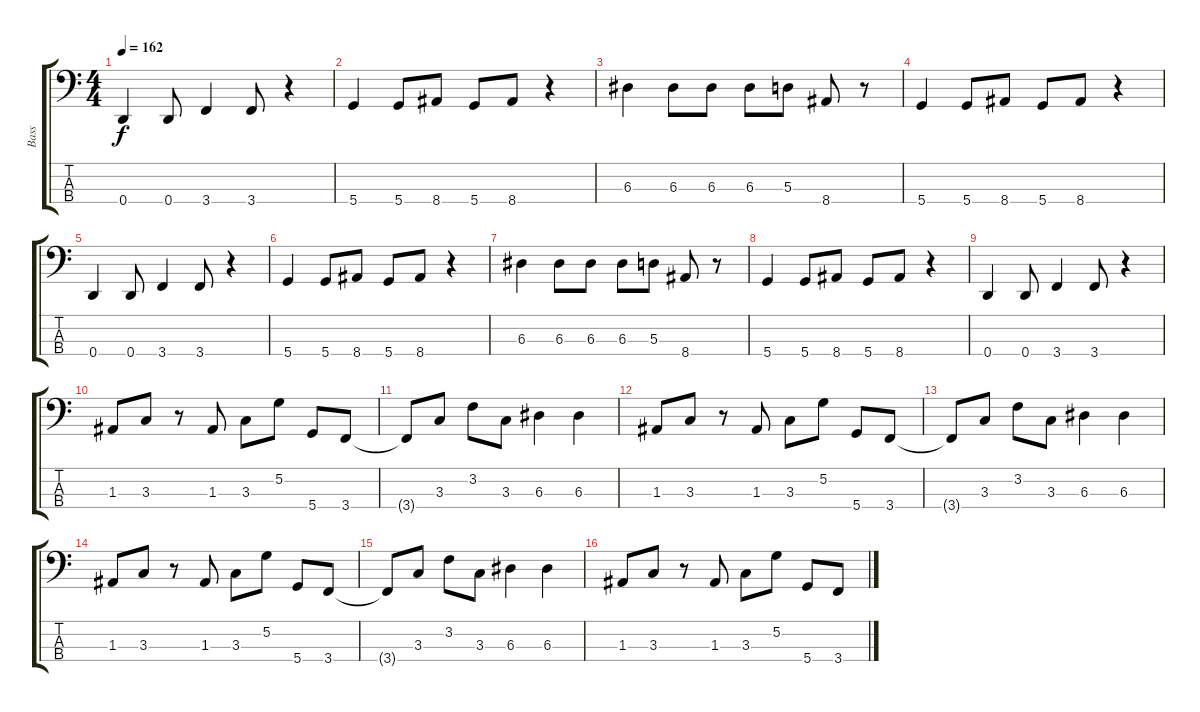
\track ("Bass" "Bass") {instrument electricbassfinger}
\staff {score tabs}
\tuning (G2 D2 A1 D1) {hide}
\ts (4 4)
\tempo 162
\clef f4
\ks c
0.4.4{dy f} 0.4.8 3.4.4 3.4.8 r.4 |
5.4.4 5.4.8 8.4.8 5.4.8 8.4.8 r.4 |
6.3.4 6.3.8 6.3.8 6.3.8 5.3.8 8.4.8 r.8 |
5.4.4 5.4.8 8.4.8 5.4.8 8.4.8 r.4 |
0.4.4 0.4.8 3.4.4 3.4.8 r.4 |
5.4.4 5.4.8 8.4.8 5.4.8 8.4.8 r.4 |
6.3.4 6.3.8 6.3.8 6.3.8 5.3.8 8.4.8 r.8 |
5.4.4 5.4.8 8.4.8 5.4.8 8.4.8 r.4 |
0.4.4 0.4.8 3.4.4 3.4.8 r.4 |
1.3.8 3.3.8 r.8 1.3.8 3.3.8 5.2.8 5.4.8 3.4.8 |
3.4{t}.8 3.3.8 3.2.8 3.3.8 6.3.4 6.3.4 |
1.3.8 3.3.8 r.8 1.3.8 3.3.8 5.2.8 5.4.8 3.4.8 |
3.4{t}.8 3.3.8 3.2.8 3.3.8 6.3.4 6.3.4 |
1.3.8 3.3.8 r.8 1.3.8 3.3.8 5.2.8 5.4.8 3.4.8 |
3.4{t}.8 3.3.8 3.2.8 3.3.8 6.3.4 6.3.4 |
1.3.8 3.3.8 r.8 1.3.8 3.3.8 5.2.8 5.4.8 3.4.8
